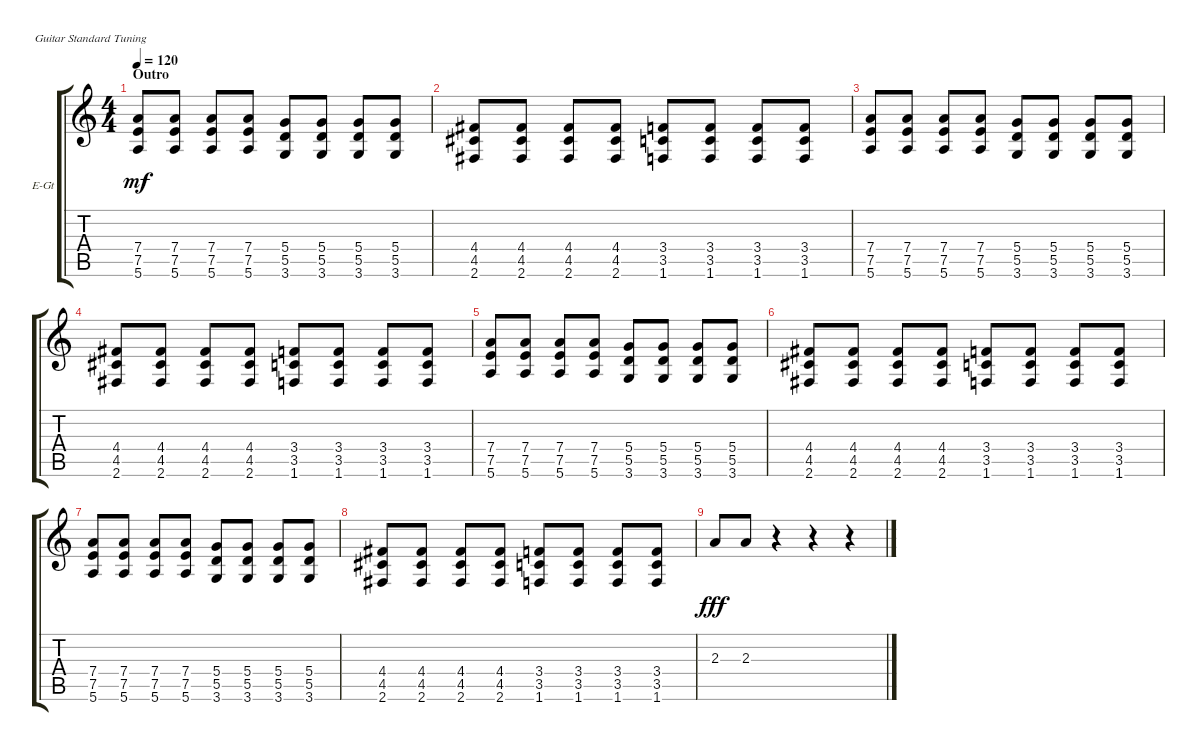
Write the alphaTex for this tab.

\defaultSystemsLayout 4
\bracketExtendMode groupsimilarinstruments
\firstSystemTrackNameOrientation horizontal
\otherSystemsTrackNameOrientation horizontal
\track ("Mick Cripps" "E-Gt") {instrument distortionguitar}
\staff {score tabs}
\tuning (E4 B3 G3 D3 A2 E2)
\ts (4 4)
\section ("" "Outro")
\tempo 120
\clef g2
\ks c
(5.6 7.5 7.4).8{dy mf} (5.6 7.5 7.4).8 (5.6 7.5 7.4).8 (5.6 7.5 7.4).8 (3.6 5.5 5.4).8 (3.6 5.5 5.4).8 (3.6 5.5 5.4).8 (3.6 5.5 5.4).8 |
(2.6 4.5 4.4).8 (2.6 4.5 4.4).8 (2.6 4.5 4.4).8 (2.6 4.5 4.4).8 (1.6 3.5 3.4).8 (1.6 3.5 3.4).8 (1.6 3.5 3.4).8 (1.6 3.5 3.4).8 |
(5.6 7.5 7.4).8 (5.6 7.5 7.4).8 (5.6 7.5 7.4).8 (5.6 7.5 7.4).8 (3.6 5.5 5.4).8 (3.6 5.5 5.4).8 (3.6 5.5 5.4).8 (3.6 5.5 5.4).8 |
(2.6 4.5 4.4).8 (2.6 4.5 4.4).8 (2.6 4.5 4.4).8 (2.6 4.5 4.4).8 (1.6 3.5 3.4).8 (1.6 3.5 3.4).8 (1.6 3.5 3.4).8 (1.6 3.5 3.4).8 |
(5.6 7.5 7.4).8 (5.6 7.5 7.4).8 (5.6 7.5 7.4).8 (5.6 7.5 7.4).8 (3.6 5.5 5.4).8 (3.6 5.5 5.4).8 (3.6 5.5 5.4).8 (3.6 5.5 5.4).8 |
(2.6 4.5 4.4).8 (2.6 4.5 4.4).8 (2.6 4.5 4.4).8 (2.6 4.5 4.4).8 (1.6 3.5 3.4).8 (1.6 3.5 3.4).8 (1.6 3.5 3.4).8 (1.6 3.5 3.4).8 |
(5.6 7.5 7.4).8 (5.6 7.5 7.4).8 (5.6 7.5 7.4).8 (5.6 7.5 7.4).8 (3.6 5.5 5.4).8 (3.6 5.5 5.4).8 (3.6 5.5 5.4).8 (3.6 5.5 5.4).8 |
(2.6 4.5 4.4).8 (2.6 4.5 4.4).8 (2.6 4.5 4.4).8 (2.6 4.5 4.4).8 (1.6 3.5 3.4).8 (1.6 3.5 3.4).8 (1.6 3.5 3.4).8 (1.6 3.5 3.4).8 |
2.3.8{dy fff} 2.3.8 r.4 r.4 r.4
